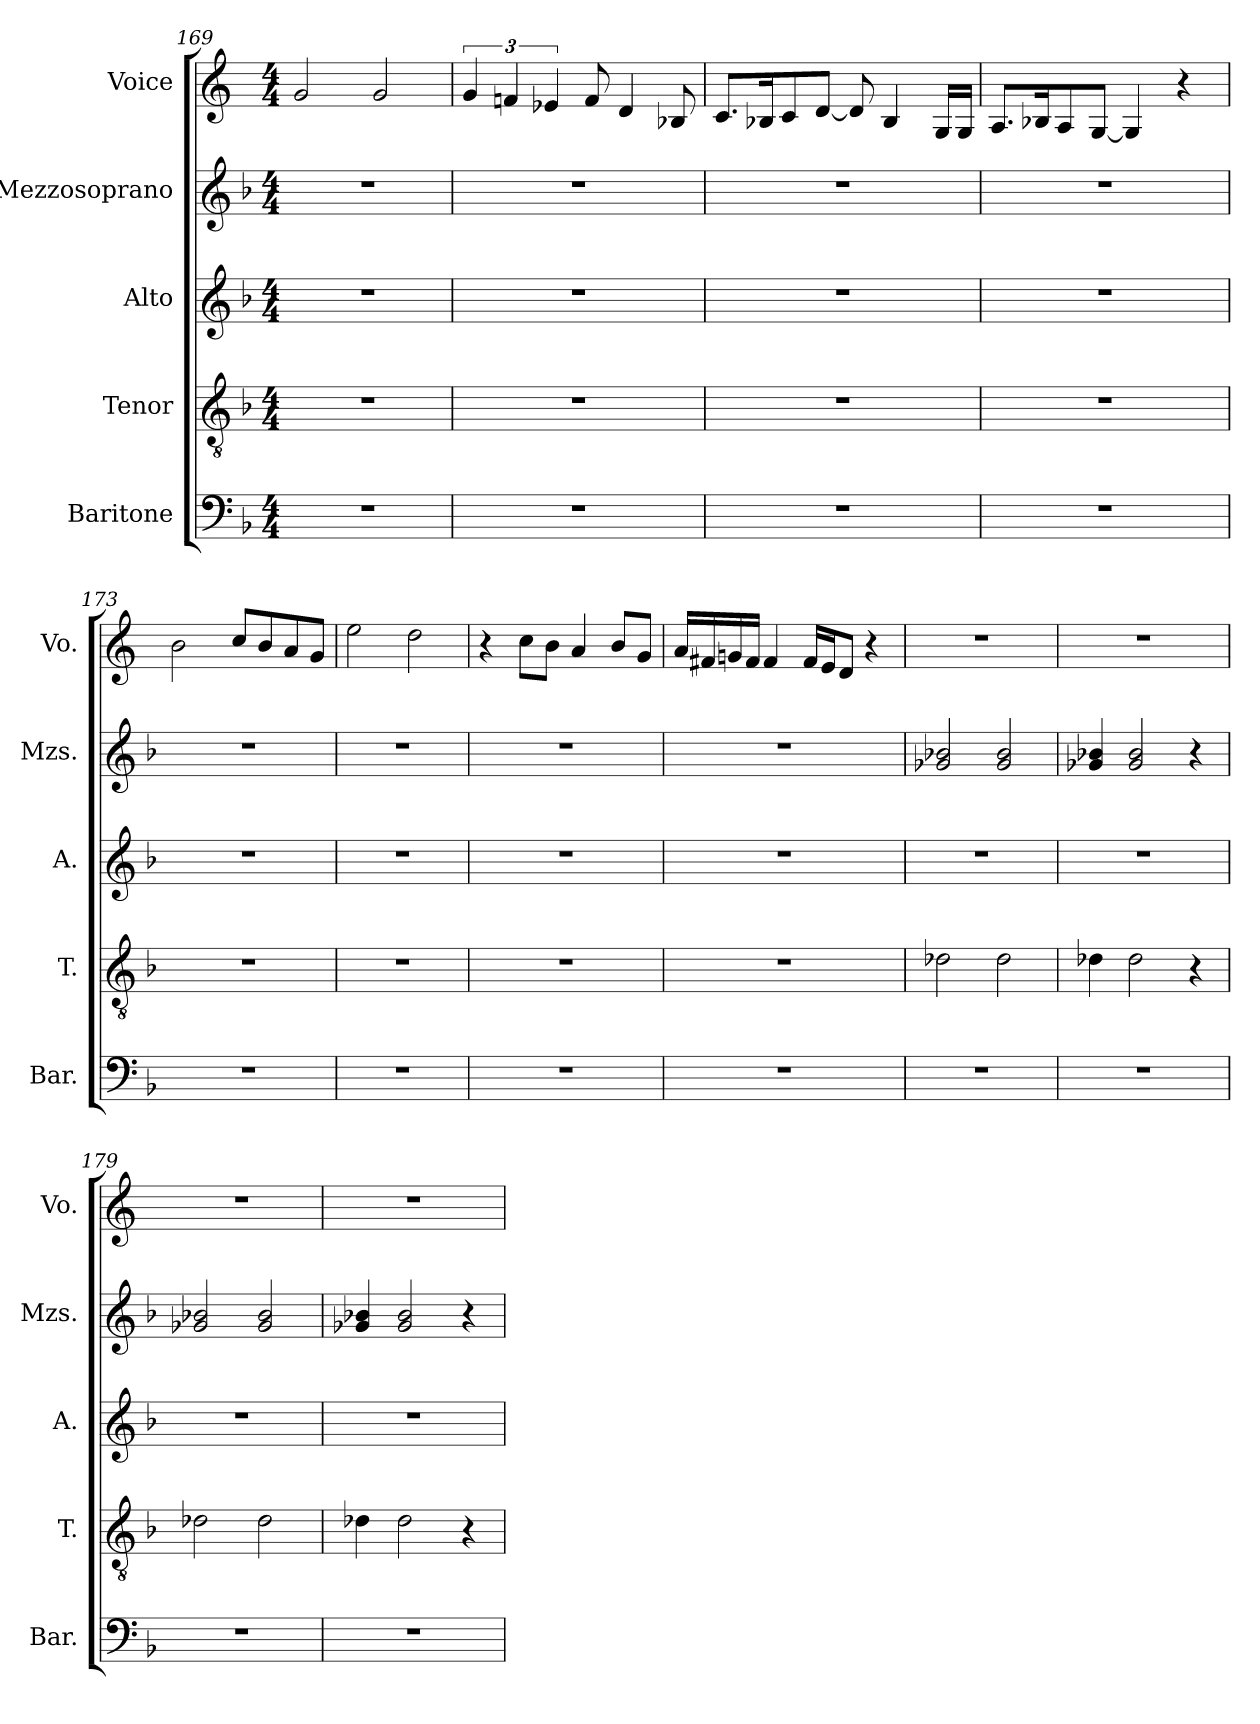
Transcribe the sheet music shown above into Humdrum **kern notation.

**kern	**kern	**kern	**kern	**kern
*part5	*part4	*part3	*part2	*part1
*staff5	*staff4	*staff3	*staff2	*staff1
*I"Baritone	*I"Tenor	*I"Alto	*I"Mezzosoprano	*I"Voice
*I'Bar.	*I'T.	*I'A.	*I'Mzs.	*I'Vo.
*clefF4	*clefGv2	*clefG2	*clefG2	*clefG2
*k[b-]	*k[b-]	*k[b-]	*k[b-]	*k[]
*F:	*F:	*F:	*F:	*C:
*M4/4	*M4/4	*M4/4	*M4/4	*M4/4
=169	=169	=169	=169	=169
1r	1r	1r	1r	2g/
.	.	.	.	2g/
=170	=170	=170	=170	=170
1r	1r	1r	1r	6g/
.	.	.	.	6fn/
.	.	.	.	6e-X/
.	.	.	.	8f/
.	.	.	.	4d/
.	.	.	.	8B-X/
=171	=171	=171	=171	=171
1r	1r	1r	1r	8.c/L
.	.	.	.	16B-X/K
.	.	.	.	8c/
.	.	.	.	[8d/J
.	.	.	.	8d/]
.	.	.	.	4B-/
.	.	.	.	16G/LL
.	.	.	.	16G/JJ
=172	=172	=172	=172	=172
1r	1r	1r	1r	8.A/L
.	.	.	.	16B-X/K
.	.	.	.	8A/
.	.	.	.	[8G/J
.	.	.	.	4G/]
.	.	.	.	4r
!!LO:PB:g=z
=173	=173	=173	=173	=173
1r	1r	1r	1r	2b\
.	.	.	.	8cc/L
.	.	.	.	8b/
.	.	.	.	8a/
.	.	.	.	8g/J
=174	=174	=174	=174	=174
1r	1r	1r	1r	2ee\
.	.	.	.	2dd\
=175	=175	=175	=175	=175
1r	1r	1r	1r	4r
.	.	.	.	8cc\L
.	.	.	.	8b\J
.	.	.	.	4a/
.	.	.	.	8b/L
.	.	.	.	8g/J
=176	=176	=176	=176	=176
1r	1r	1r	1r	16a/LL
.	.	.	.	16f#/
.	.	.	.	16gn/
.	.	.	.	16f#/JJ
.	.	.	.	4f#/
.	.	.	.	16f#/LL
.	.	.	.	16e/J
.	.	.	.	8d/J
.	.	.	.	4r
=177	=177	=177	=177	=177
1r	2d-X\	1r	2g-X/ 2b-X/	1r
.	2d-\	.	2g-/ 2b-/	.
=178	=178	=178	=178	=178
1r	4d-X\	1r	4g-X/ 4b-X/	1r
.	2d-\	.	2g-/ 2b-/	.
.	4r	.	4r	.
=179	=179	=179	=179	=179
1r	2d-X\	1r	2g-X/ 2b-X/	1r
.	2d-\	.	2g-/ 2b-/	.
=180	=180	=180	=180	=180
1r	4d-X\	1r	4g-X/ 4b-X/	1r
.	2d-\	.	2g-/ 2b-/	.
.	4r	.	4r	.
=	=	=	=	=
*-	*-	*-	*-	*-
